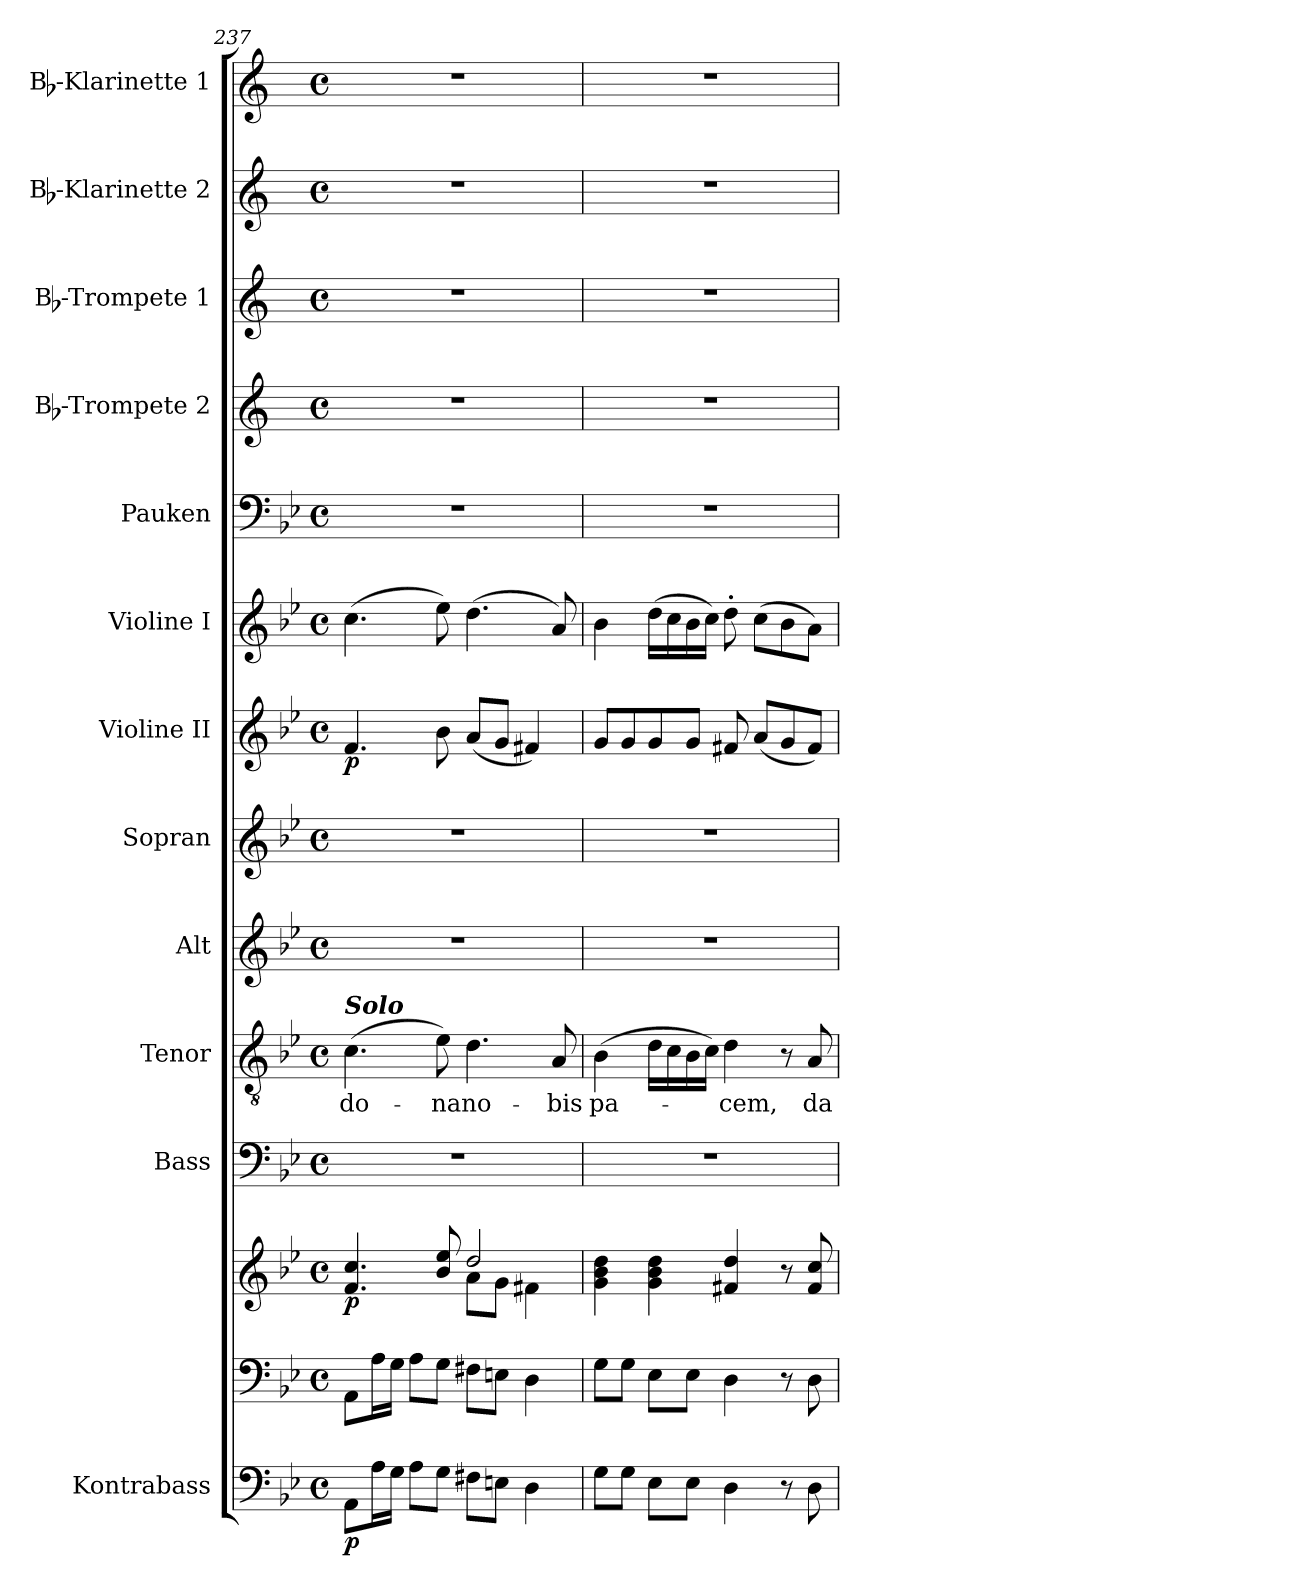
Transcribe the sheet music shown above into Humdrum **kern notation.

**kern	**dynam	**kern	**kern	**dynam	**kern	**kern	**text	**kern	**kern	**kern	**dynam	**kern	**kern	**kern	**kern	**kern	**kern
*part13	*part13	*part12	*part12	*part12	*part11	*part10	*part10	*part9	*part8	*part7	*part7	*part6	*part5	*part4	*part3	*part2	*part1
*staff14	*staff14	*staff13	*staff12	*staff12/13	*staff11	*staff10	*staff10	*staff9	*staff8	*staff7	*staff7	*staff6	*staff5	*staff4	*staff3	*staff2	*staff1
*I"Kontrabass	*	*	*	*	*I"Bass	*I"Tenor	*	*I"Alt	*I"Sopran	*I"Violine II	*	*I"Violine I	*I"Pauken	*I"Bb-Trompete 2	*I"Bb-Trompete 1	*I"Bb-Klarinette 2	*I"Bb-Klarinette 1
*I'Kb.	*	*	*	*	*I'B.	*I'T.	*	*I'A.	*I'S.	*I'Vl. II	*	*I'Vl. I	*I'Pk.	*I'Bb Trp. 2	*I'Bb Trp. 1	*I'Bb Kl. 2	*I'Bb Kl. 1
!!LO:PB:g=z
*clefF4	*	*clefF4	*clefG2	*	*clefF4	*clefGv2	*	*clefG2	*clefG2	*clefG2	*	*clefG2	*clefF4	*clefG2	*clefG2	*clefG2	*clefG2
*ITrd7c12	*	*	*	*	*	*	*	*	*	*	*	*	*	*ITrd1c2	*ITrd1c2	*ITrd1c2	*ITrd1c2
*k[b-e-]	*	*k[b-e-]	*k[b-e-]	*	*k[b-e-]	*k[b-e-]	*	*k[b-e-]	*k[b-e-]	*k[b-e-]	*	*k[b-e-]	*k[b-e-]	*k[b-e-]	*k[b-e-]	*k[b-e-]	*k[b-e-]
*B-:	*	*B-:	*B-:	*	*B-:	*B-:	*	*B-:	*B-:	*B-:	*	*B-:	*B-:	*B-:	*B-:	*B-:	*B-:
*M4/4	*	*M4/4	*M4/4	*	*M4/4	*M4/4	*	*M4/4	*M4/4	*M4/4	*	*M4/4	*M4/4	*M4/4	*M4/4	*M4/4	*M4/4
*met(c)	*	*met(c)	*met(c)	*	*met(c)	*met(c)	*	*met(c)	*met(c)	*met(c)	*	*met(c)	*met(c)	*met(c)	*met(c)	*met(c)	*met(c)
=237	=237	=237	=237	=237	=237	=237	=237	=237	=237	=237	=237	=237	=237	=237	=237	=237	=237
*	*	*	*^	*	*	*	*	*	*	*	*	*	*	*	*	*	*
!	!	!	!	!	!	!	!LO:TX:a:Bi:t=Solo	!	!	!	!	!	!	!	!	!	!	!
!	!LO:DY:b	!	!	!	!LO:DY:b	!	!	!LO:LY:b	!	!	!	!LO:DY:b	!	!	!	!	!	!
8AAA\L	p	8AA\L	4.f/ 4.cc/	2ryy	p	1r	(>4.c\	do-	1r	1r	4.f/	p	(>4.cc\	1r	1r	1r	1r	1r
16AA\L	.	16A\L	.	.	.	.	.	.	.	.	.	.	.	.	.	.	.	.
16GG\JJ	.	16G\JJ	.	.	.	.	.	.	.	.	.	.	.	.	.	.	.	.
8AA\L	.	8A\L	.	.	.	.	.	.	.	.	.	.	.	.	.	.	.	.
!	!	!	!	!	!	!	!	!LO:LY:b	!	!	!	!	!	!	!	!	!	!
8GG\J	.	8G\J	8b-/ 8ee-/	.	.	.	8e-\)	-na	.	.	8b-\	.	8ee-\)	.	.	.	.	.
!	!	!	!	!	!	!	!	!LO:LY:b	!	!	!	!	!	!	!	!	!	!
8FF#X\L	.	8F#X\L	2dd/	8a\L	.	.	4.d\	no-	.	.	(<8a/L	.	(>4.dd\	.	.	.	.	.
8EEn\J	.	8En\J	.	8g\J	.	.	.	.	.	.	8g/J	.	.	.	.	.	.	.
4DD\	.	4D\	.	4f#X\	.	.	.	.	.	.	4f#X/)	.	.	.	.	.	.	.
!	!	!	!	!	!	!	!	!LO:LY:b	!	!	!	!	!	!	!	!	!	!
.	.	.	.	.	.	.	8A/	-bis	.	.	.	.	8a/)	.	.	.	.	.
*	*	*	*v	*v	*	*	*	*	*	*	*	*	*	*	*	*	*	*
=238	=238	=238	=238	=238	=238	=238	=238	=238	=238	=238	=238	=238	=238	=238	=238	=238	=238
!	!	!	!	!	!	!	!LO:LY:b	!	!	!	!	!	!	!	!	!	!
8GG\L	.	8G\L	4g\ 4b-\ 4dd\	.	1r	(>4B-\	pa-	1r	1r	8g/L	.	4b-\	1r	1r	1r	1r	1r
8GG\J	.	8G\J	.	.	.	.	.	.	.	8g/	.	.	.	.	.	.	.
8EE-\L	.	8E-\L	4g\ 4b-\ 4dd\	.	.	16d\LL	.	.	.	8g/	.	(>16dd\LL	.	.	.	.	.
.	.	.	.	.	.	16c\	.	.	.	.	.	16cc\	.	.	.	.	.
8EE-\J	.	8E-\J	.	.	.	16B-\	.	.	.	8g/J	.	16b-\	.	.	.	.	.
.	.	.	.	.	.	16c\JJ)	.	.	.	.	.	16cc\JJ)	.	.	.	.	.
!	!	!	!	!	!	!	!LO:LY:b	!	!	!	!	!	!	!	!	!	!
4DD\	.	4D\	4f#X/ 4dd/	.	.	4d\	-cem,	.	.	8f#X/	.	8dd'>\	.	.	.	.	.
.	.	.	.	.	.	.	.	.	.	(<8a/L	.	(>8cc\L	.	.	.	.	.
8r	.	8r	8r	.	.	8r	.	.	.	8g/	.	8b-\	.	.	.	.	.
!	!	!	!	!	!	!	!LO:LY:b	!	!	!	!	!	!	!	!	!	!
8DD\	.	8D\	8f#/ 8cc/	.	.	8A/	da	.	.	8f#/J)	.	8a\J)	.	.	.	.	.
=	=	=	=	=	=	=	=	=	=	=	=	=	=	=	=	=	=
*-	*-	*-	*-	*-	*-	*-	*-	*-	*-	*-	*-	*-	*-	*-	*-	*-	*-
